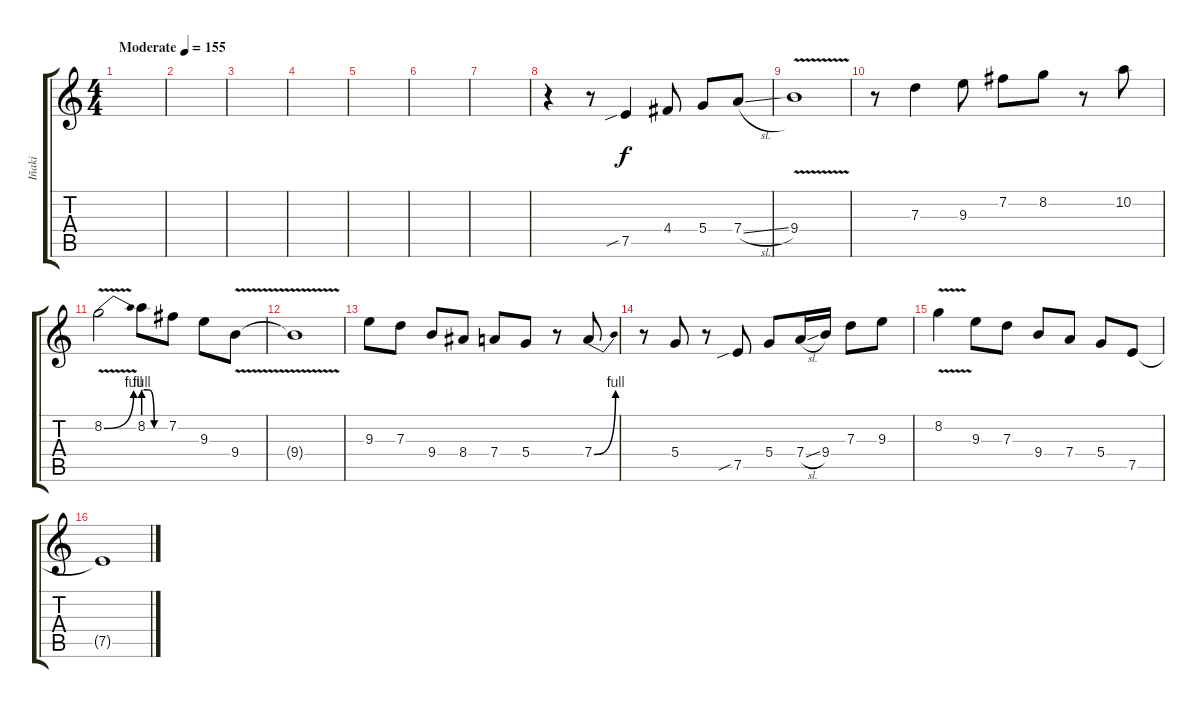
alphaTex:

\track ("Iñaki" "Iñaki") {instrument electricguitarjazz}
\staff {score tabs}
\tuning (E4 B3 G3 D3 A2 E2) {hide}
\ts (4 4)
\tempo (155 "Moderate")
\clef g2
\ks c
|
|
|
|
|
|
|
r.4 r.8 7.5{sib}.4 4.4.8 5.4.8 7.4{sl}.8 |
9.4{v}.1 |
r.8 7.3.4 9.3.8 7.2.8 8.2.8 r.8 10.2.8 |
8.2{be (bend 0 0 60 4) v}.2 8.2{be (custom 0 4 15 4 30 0 60 0)}.8 7.2.8 9.3.8 9.4{v}.8 |
9.4{t}.1 |
9.3.8 7.3.8 9.4.8 8.4.8 7.4.8 5.4.8 r.8 7.4{be (bend 0 0 60 4)}.8 |
r.8 5.4.8 r.8 7.5{sib}.8 5.4.8 7.4{sl}.16 9.4.16 7.3.8 9.3.8 |
8.2{v}.4 9.3.8 7.3.8 9.4.8 7.4.8 5.4.8 7.5.8 |
7.5{t}.1
